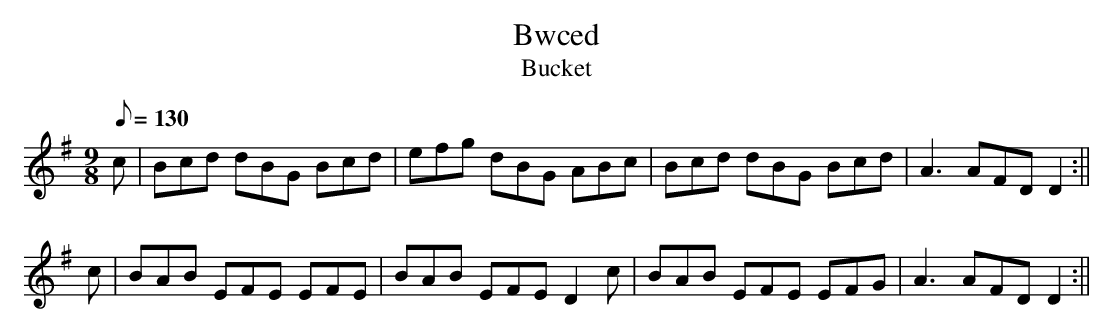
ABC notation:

X:1
T:Bwced
T:Bucket
M:9/8
L:1/8
Q:130
K:G
c|Bcd dBG Bcd|efg dBG ABc|Bcd dBG Bcd|A3AFDD2:||
c|BAB EFE EFE|BAB EFED2c|BAB EFE EFG|A3AFDD2:||
